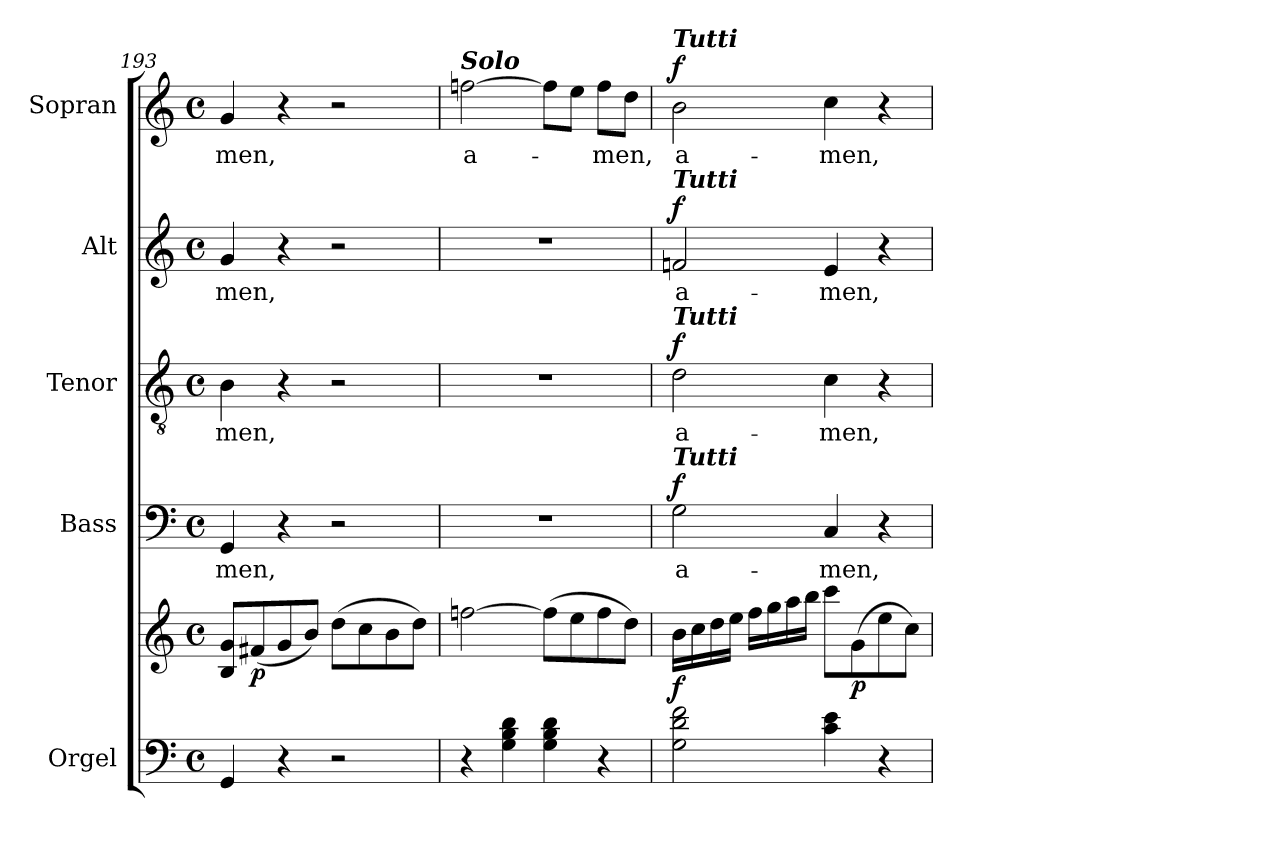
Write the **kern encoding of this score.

**kern	**kern	**dynam	**kern	**text	**dynam	**kern	**text	**dynam	**kern	**text	**dynam	**kern	**text	**dynam
*part5	*part5	*part5	*part4	*part4	*part4	*part3	*part3	*part3	*part2	*part2	*part2	*part1	*part1	*part1
*staff6	*staff5	*staff5/6	*staff4	*staff4	*staff4	*staff3	*staff3	*staff3	*staff2	*staff2	*staff2	*staff1	*staff1	*staff1
*I"Orgel	*	*	*I"Bass	*	*	*I"Tenor	*	*	*I"Alt	*	*	*I"Sopran	*	*
*I'Org.	*	*	*I'B.	*	*	*I'T.	*	*	*I'A.	*	*	*I'S.	*	*
*clefF4	*clefG2	*	*clefF4	*	*	*clefGv2	*	*	*clefG2	*	*	*clefG2	*	*
*k[]	*k[]	*	*k[]	*	*	*k[]	*	*	*k[]	*	*	*k[]	*	*
*C:	*C:	*	*C:	*	*	*C:	*	*	*C:	*	*	*C:	*	*
*M4/4	*M4/4	*	*M4/4	*	*	*M4/4	*	*	*M4/4	*	*	*M4/4	*	*
*met(c)	*met(c)	*	*met(c)	*	*	*met(c)	*	*	*met(c)	*	*	*met(c)	*	*
=193	=193	=193	=193	=193	=193	=193	=193	=193	=193	=193	=193	=193	=193	=193
!	!	!	!	!LO:LY:b	!	!	!LO:LY:b	!	!	!LO:LY:b	!	!	!LO:LY:b	!
4GG/	8B/ 8g/L	.	4GG/	-men,	.	4B\	-men,	.	4g/	-men,	.	4g/	-men,	.
!	!	!LO:DY:b	!	!	!	!	!	!	!	!	!	!	!	!
.	(<8f#X/	p	.	.	.	.	.	.	.	.	.	.	.	.
4r	8g/	.	4r	.	.	4r	.	.	4r	.	.	4r	.	.
.	8b/J)	.	.	.	.	.	.	.	.	.	.	.	.	.
2r	(>8dd\L	.	2r	.	.	2r	.	.	2r	.	.	2r	.	.
.	8cc\	.	.	.	.	.	.	.	.	.	.	.	.	.
.	8b\	.	.	.	.	.	.	.	.	.	.	.	.	.
.	8dd\J)	.	.	.	.	.	.	.	.	.	.	.	.	.
=194	=194	=194	=194	=194	=194	=194	=194	=194	=194	=194	=194	=194	=194	=194
!	!	!	!	!	!	!	!	!	!	!	!	!LO:TX:a:Bi:t=Solo	!	!
!	!	!	!	!	!	!	!	!	!	!	!	!	!LO:LY:b	!
4r	[2ffn\	.	1r	.	.	1r	.	.	1r	.	.	[2ffn\	a-	.
4G\ 4B\ 4d\	.	.	.	.	.	.	.	.	.	.	.	.	.	.
4G\ 4B\ 4d\	(>8ff\L]	.	.	.	.	.	.	.	.	.	.	8ff\L]	.	.
.	8ee\	.	.	.	.	.	.	.	.	.	.	8ee\J	.	.
!	!	!	!	!	!	!	!	!	!	!	!	!	!LO:LY:b	!
4r	8ff\	.	.	.	.	.	.	.	.	.	.	8ff\L	-men,	.
.	8dd\J)	.	.	.	.	.	.	.	.	.	.	8dd\J	.	.
=195	=195	=195	=195	=195	=195	=195	=195	=195	=195	=195	=195	=195	=195	=195
!	!	!	!	!	!	!	!	!	!	!	!	!LO:TX:a:Bi:t=Tutti	!	!
!	!	!	!	!	!	!	!	!	!LO:TX:a:Bi:t=Tutti	!	!	!	!	!
!	!	!	!	!	!	!LO:TX:a:Bi:t=Tutti	!	!	!	!	!	!	!	!
!	!	!	!LO:TX:a:Bi:t=Tutti	!	!	!	!	!	!	!	!	!	!	!
!	!	!LO:DY:b	!	!LO:LY:b	!LO:DY:a	!	!LO:LY:b	!LO:DY:a	!	!LO:LY:b	!LO:DY:a	!	!LO:LY:b	!LO:DY:a
2G\ 2d\ 2f\	16b\LL	f	2G\	a-	f	2d\	a-	f	2fn/	a-	f	2b\	a-	f
.	16cc\	.	.	.	.	.	.	.	.	.	.	.	.	.
.	16dd\	.	.	.	.	.	.	.	.	.	.	.	.	.
.	16ee\JJ	.	.	.	.	.	.	.	.	.	.	.	.	.
.	16ff\LL	.	.	.	.	.	.	.	.	.	.	.	.	.
.	16gg\	.	.	.	.	.	.	.	.	.	.	.	.	.
.	16aa\	.	.	.	.	.	.	.	.	.	.	.	.	.
.	16bb\JJ	.	.	.	.	.	.	.	.	.	.	.	.	.
!	!	!	!	!LO:LY:b	!	!	!LO:LY:b	!	!	!LO:LY:b	!	!	!LO:LY:b	!
4c\ 4e\	8ccc\L	.	4C/	-men,	.	4c\	-men,	.	4e/	-men,	.	4cc\	-men,	.
!	!	!LO:DY:b	!	!	!	!	!	!	!	!	!	!	!	!
.	(>8g\	p	.	.	.	.	.	.	.	.	.	.	.	.
4r	8ee\	.	4r	.	.	4r	.	.	4r	.	.	4r	.	.
.	8cc\J)	.	.	.	.	.	.	.	.	.	.	.	.	.
=	=	=	=	=	=	=	=	=	=	=	=	=	=	=
*-	*-	*-	*-	*-	*-	*-	*-	*-	*-	*-	*-	*-	*-	*-
